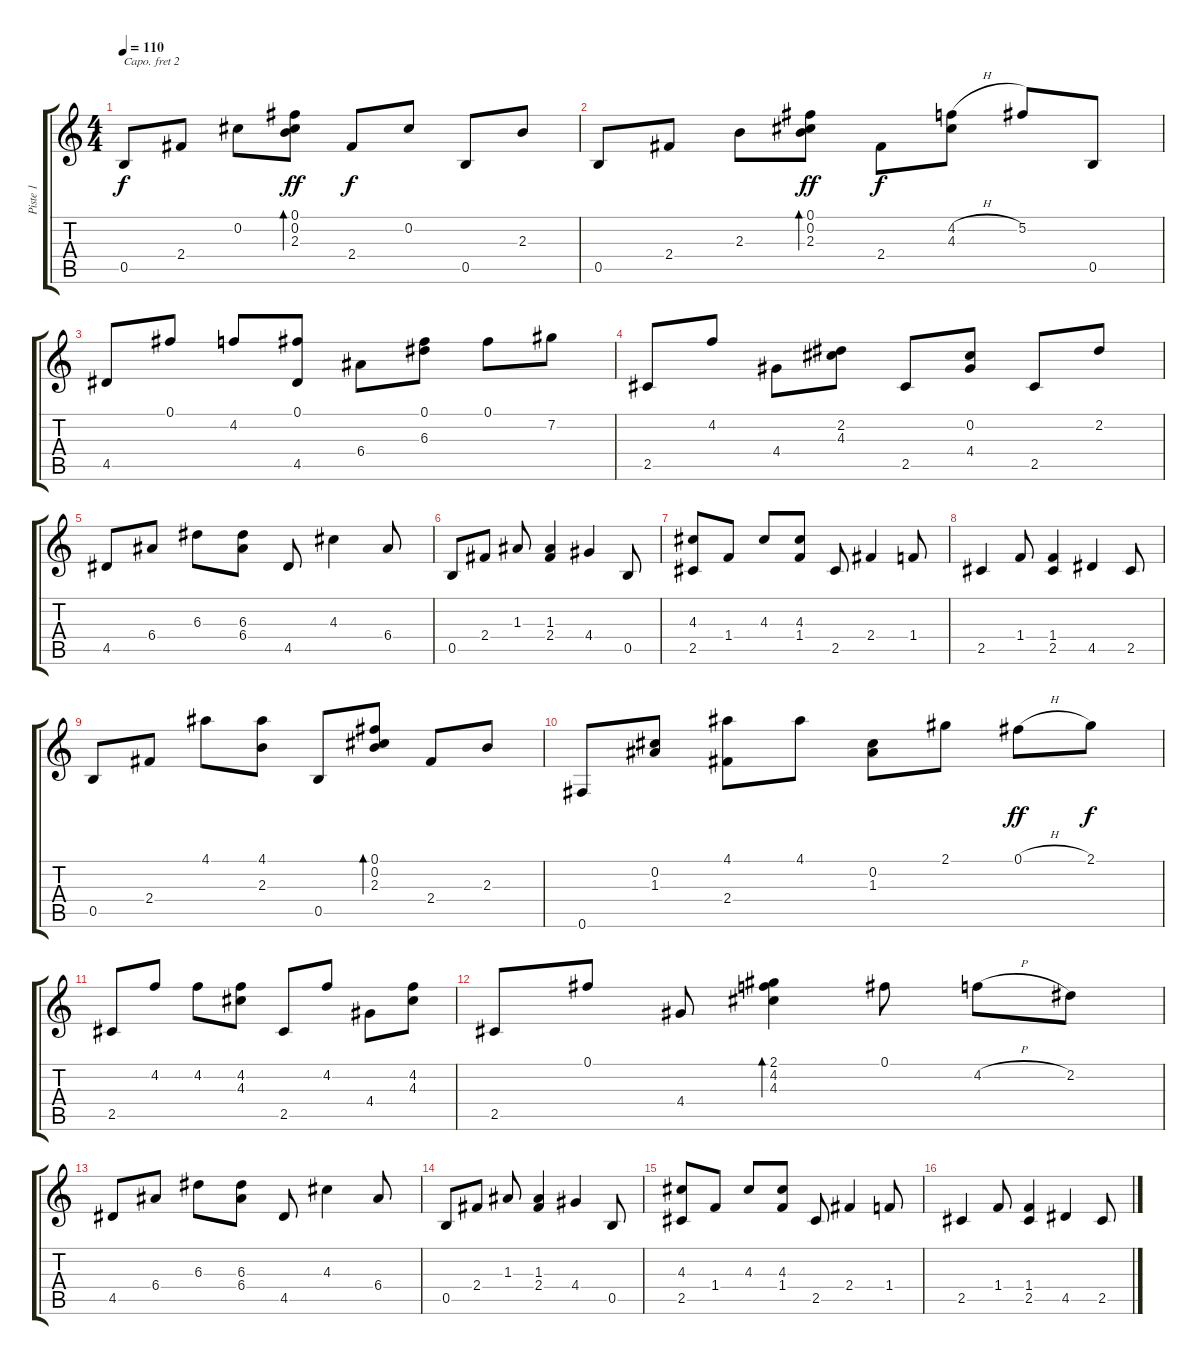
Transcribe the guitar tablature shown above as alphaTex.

\track ("Piste 1" "Piste 1") {instrument acousticguitarsteel}
\staff {score tabs}
\capo 2
\tuning (E4 B3 G3 D3 A2 E2) {hide}
\ts (4 4)
\tempo 110
\clef g2
\ks c
0.5.8{dy f} 2.4.8 0.2.8 (0.1 0.2 2.3).8{bd 60 dy ff} 2.4.8{dy f} 0.2.8 0.5.8 2.3.8 |
0.5.8 2.4.8 2.3.8 (0.1 0.2 2.3).8{bd 60 dy ff} 2.4.8{dy f} (4.2{h} 4.3).8 5.2.8 0.5.8 |
4.5.8 0.1.8 4.2.8 (0.1 4.5).8 6.4.8 (0.1 6.3).8 0.1.8 7.2.8 |
2.5.8 4.2.8 4.4.8 (2.2 4.3).8 2.5.8 (0.2 4.4).8 2.5.8 2.2.8 |
4.5.8 6.4.8 6.3.8 (6.3 6.4).8 4.5.8 4.3.4 6.4.8 |
0.5.8 2.4.8 1.3.8 (1.3 2.4).4 4.4.4 0.5.8 |
(4.3 2.5).8 1.4.8 4.3.8 (4.3 1.4).8 2.5.8 2.4.4 1.4.8 |
2.5.4 1.4.8 (1.4 2.5).4 4.5.4 2.5.8 |
0.5.8 2.4.8 4.1.8 (4.1 2.3).8 0.5.8 (0.1 0.2 2.3).8{bd 60} 2.4.8 2.3.8 |
0.6.8 (0.2 1.3).8 (4.1 2.4).8 4.1.8 (0.2 1.3).8 2.1.8 0.1{h}.8{dy ff} 2.1.8{dy f} |
2.5.8 4.2.8 4.2.8 (4.2 4.3).8 2.5.8 4.2.8 4.4.8 (4.2 4.3).8 |
2.5.8 0.1.8 4.4.8 (2.1 4.2 4.3).4{bd 60} 0.1.8 4.2{h}.8 2.2.8 |
4.5.8 6.4.8 6.3.8 (6.3 6.4).8 4.5.8 4.3.4 6.4.8 |
0.5.8 2.4.8 1.3.8 (1.3 2.4).4 4.4.4 0.5.8 |
(4.3 2.5).8 1.4.8 4.3.8 (4.3 1.4).8 2.5.8 2.4.4 1.4.8 |
2.5.4 1.4.8 (1.4 2.5).4 4.5.4 2.5.8
